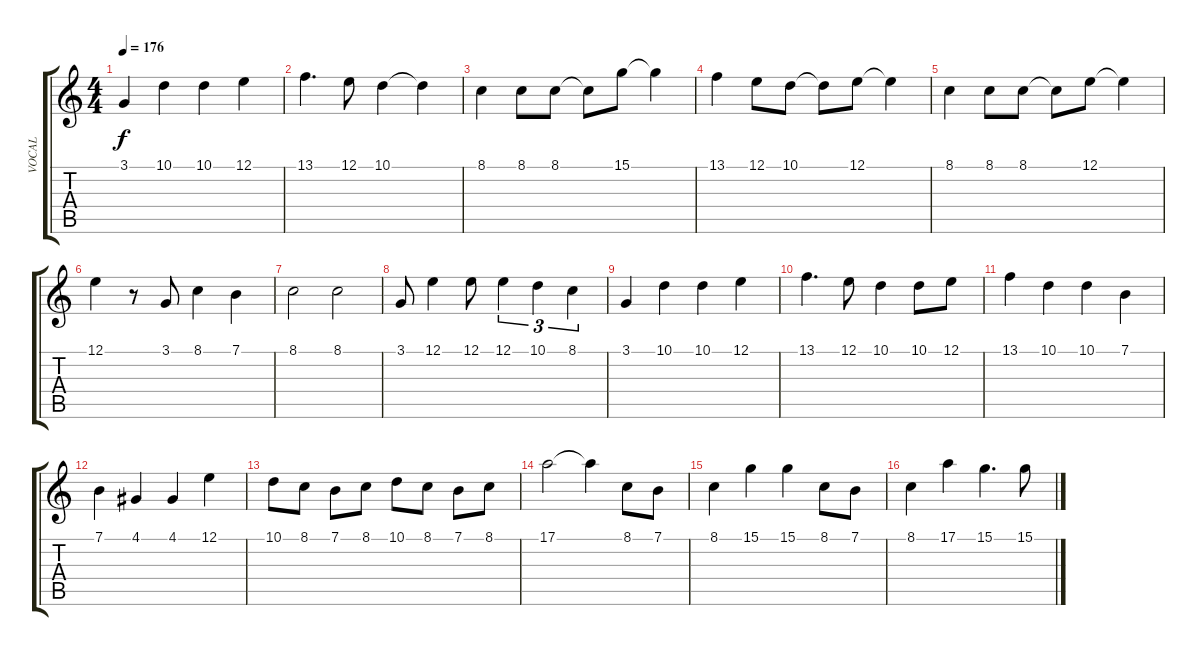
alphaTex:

\track ("VOCAL" "VOCAL") {instrument synthbrass1}
\staff {score tabs}
\tuning (E4 B3 G3 D3 A2 E2) {hide}
\ts (4 4)
\tempo 176
\clef g2
\ks c
3.1.4{dy f} 10.1.4 10.1.4 12.1.4 |
13.1.4{d} 12.1.8 10.1.4 10.1{t}.4 |
8.1.4 8.1.8 8.1.8 8.1{t}.8 15.1.8 15.1{t}.4 |
13.1.4 12.1.8 10.1.8 10.1{t}.8 12.1.8 12.1{t}.4 |
8.1.4 8.1.8 8.1.8 8.1{t}.8 12.1.8 12.1{t}.4 |
12.1.4 r.8 3.1.8 8.1.4 7.1.4 |
8.1.2 8.1.2 |
3.1.8 12.1.4 12.1.8 12.1.4{tu (3 2)} 10.1.4{tu (3 2)} 8.1.4{tu (3 2)} |
3.1.4 10.1.4 10.1.4 12.1.4 |
13.1.4{d} 12.1.8 10.1.4 10.1.8 12.1.8 |
13.1.4 10.1.4 10.1.4 7.1.4 |
7.1.4 4.1.4 4.1.4 12.1.4 |
10.1.8 8.1.8 7.1.8 8.1.8 10.1.8 8.1.8 7.1.8 8.1.8 |
17.1.2 17.1{t}.4 8.1.8 7.1.8 |
8.1.4 15.1.4 15.1.4 8.1.8 7.1.8 |
8.1.4 17.1.4 15.1.4{d} 15.1.8
